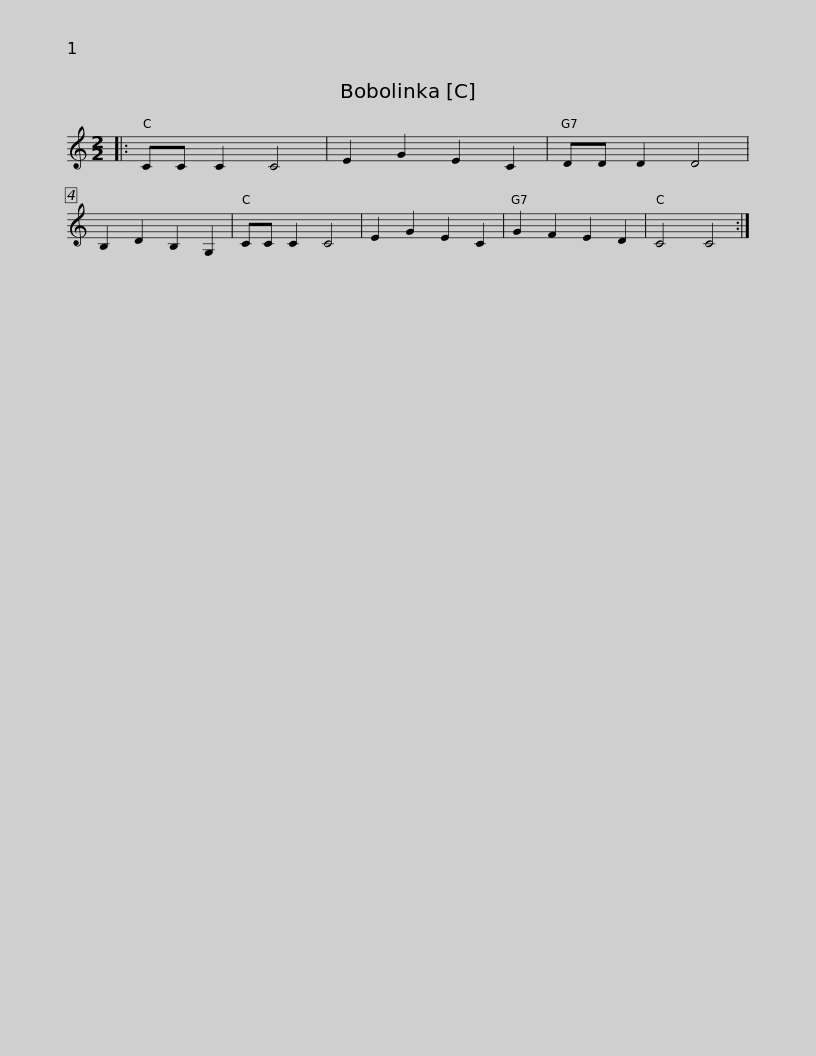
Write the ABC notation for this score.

X:1
L:1/8
M:2/2
I:linebreak $
K:C
V:1 treble
V:1
|: CC C2 C4 | E2 G2 E2 C2 | DD D2 D4 | B,2 D2 B,2 G,2 | CC C2 C4 | %5
 E2 G2 E2 C2 | G2 F2 E2 D2 | C4 C4 :| %8
